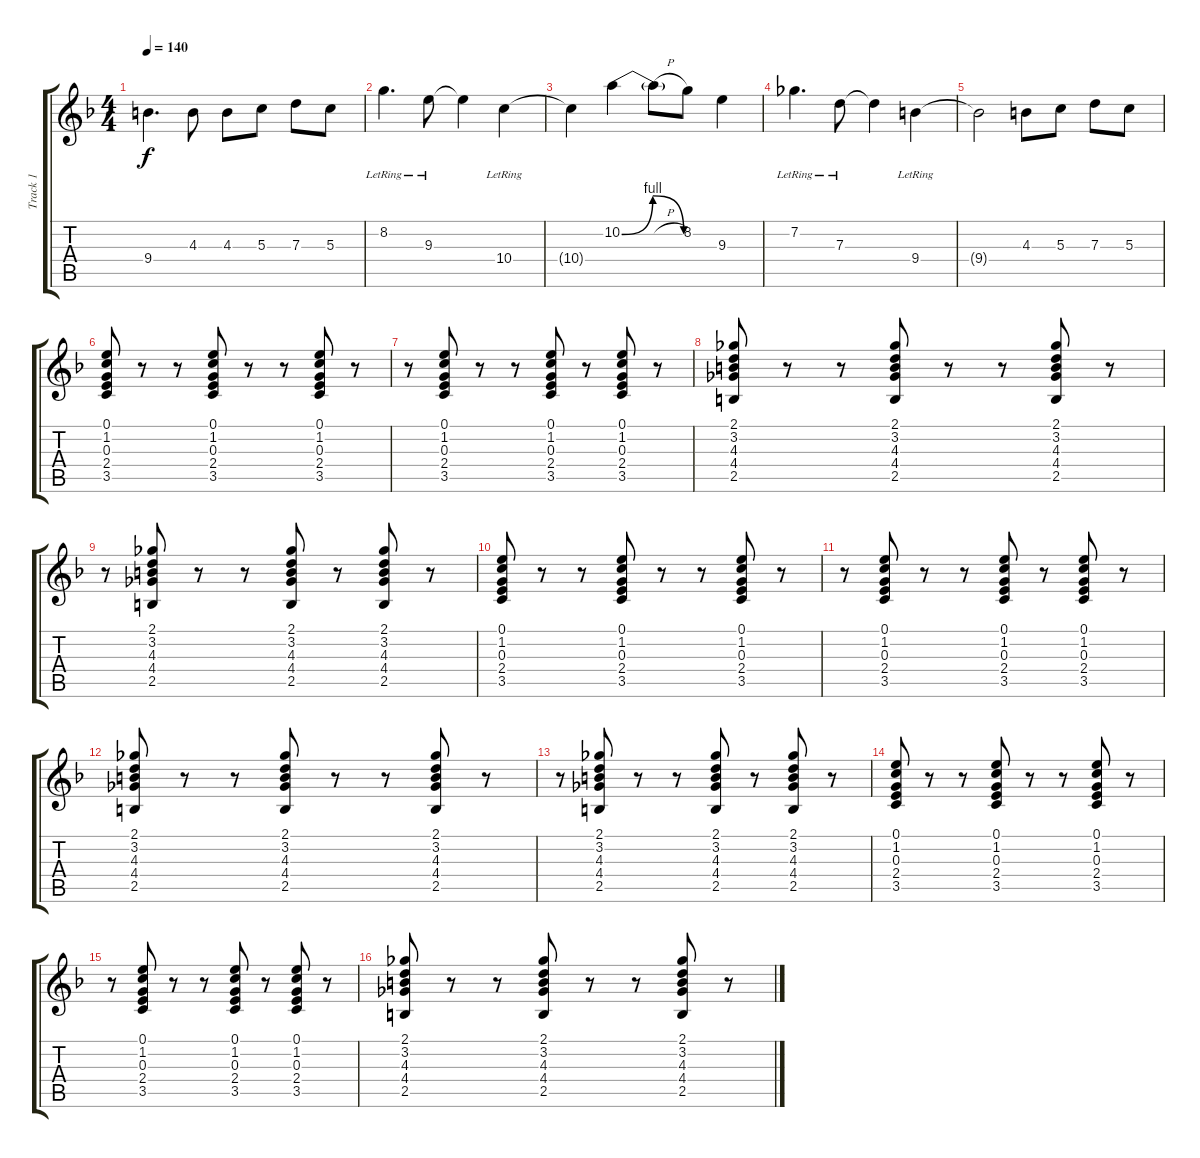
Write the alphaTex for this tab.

\track ("Track 1" "Track 1") {instrument overdrivenguitar}
\staff {score tabs}
\tuning (E4 B3 G3 D3 A2 E2) {hide}
\ts (4 4)
\tempo 140
\clef g2
\ks dminor
9.4{t}.4{d dy f} 4.3.8 4.3.8 5.3.8 7.3.8 5.3.8 |
8.2{lr}.4{d} 9.3{lr}.8 9.3{t}.4 10.4{lr}.4 |
10.4{t}.4 10.2{be (bendrelease 0 0 15 4 58 4 60 0)}.4 10.2{h t}.8 8.2.8 9.3.4 |
7.2{lr}.4{d} 7.3{lr}.8 7.3{t}.4 9.4{lr}.4 |
9.4{t}.2 4.3.8 5.3.8 7.3.8 5.3.8 |
(0.1 1.2 0.3 2.4 3.5).8{volume 10} r.8 r.8 (0.1 1.2 0.3 2.4 3.5).8 r.8 r.8 (0.1 1.2 0.3 2.4 3.5).8 r.8 |
r.8 (0.1 1.2 0.3 2.4 3.5).8 r.8 r.8 (0.1 1.2 0.3 2.4 3.5).8 r.8 (0.1 1.2 0.3 2.4 3.5).8 r.8 |
(2.1 3.2 4.3 4.4 2.5).8 r.8 r.8 (2.1 3.2 4.3 4.4 2.5).8 r.8 r.8 (2.1 3.2 4.3 4.4 2.5).8 r.8 |
r.8 (2.1 3.2 4.3 4.4 2.5).8 r.8 r.8 (2.1 3.2 4.3 4.4 2.5).8 r.8 (2.1 3.2 4.3 4.4 2.5).8 r.8 |
(0.1 1.2 0.3 2.4 3.5).8 r.8 r.8 (0.1 1.2 0.3 2.4 3.5).8 r.8 r.8 (0.1 1.2 0.3 2.4 3.5).8 r.8 |
r.8 (0.1 1.2 0.3 2.4 3.5).8 r.8 r.8 (0.1 1.2 0.3 2.4 3.5).8 r.8 (0.1 1.2 0.3 2.4 3.5).8 r.8 |
(2.1 3.2 4.3 4.4 2.5).8 r.8 r.8 (2.1 3.2 4.3 4.4 2.5).8 r.8 r.8 (2.1 3.2 4.3 4.4 2.5).8 r.8 |
r.8 (2.1 3.2 4.3 4.4 2.5).8 r.8 r.8 (2.1 3.2 4.3 4.4 2.5).8 r.8 (2.1 3.2 4.3 4.4 2.5).8 r.8 |
(0.1 1.2 0.3 2.4 3.5).8 r.8 r.8 (0.1 1.2 0.3 2.4 3.5).8 r.8 r.8 (0.1 1.2 0.3 2.4 3.5).8 r.8 |
r.8 (0.1 1.2 0.3 2.4 3.5).8 r.8 r.8 (0.1 1.2 0.3 2.4 3.5).8 r.8 (0.1 1.2 0.3 2.4 3.5).8 r.8 |
(2.1 3.2 4.3 4.4 2.5).8 r.8 r.8 (2.1 3.2 4.3 4.4 2.5).8 r.8 r.8 (2.1 3.2 4.3 4.4 2.5).8 r.8
